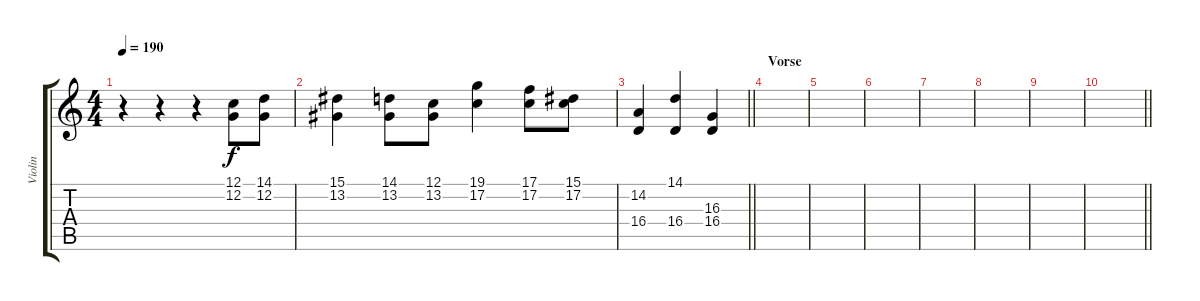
\track ("Violin" "Violin") {instrument fiddle}
\staff {score tabs}
\tuning (C4 G3 Eb3 Bb2 F2 C2) {hide}
\ts (4 4)
\tempo 190
\clef g2
\ks c
r.4{dy f} r.4 r.4 (12.1 12.2).8 (14.1 12.2).8 |
(15.1 13.2).4 (14.1 13.2).8 (12.1 13.2).8 (19.1 17.2).4 (17.1 17.2).8 (15.1 17.2).8 |
\barLineRight lightlight
(14.2 16.4).4 (14.1 16.4).4 (16.3 16.4).4 |
\section ("" "Vorse")
|
|
|
|
|
|
\barLineRight lightlight
